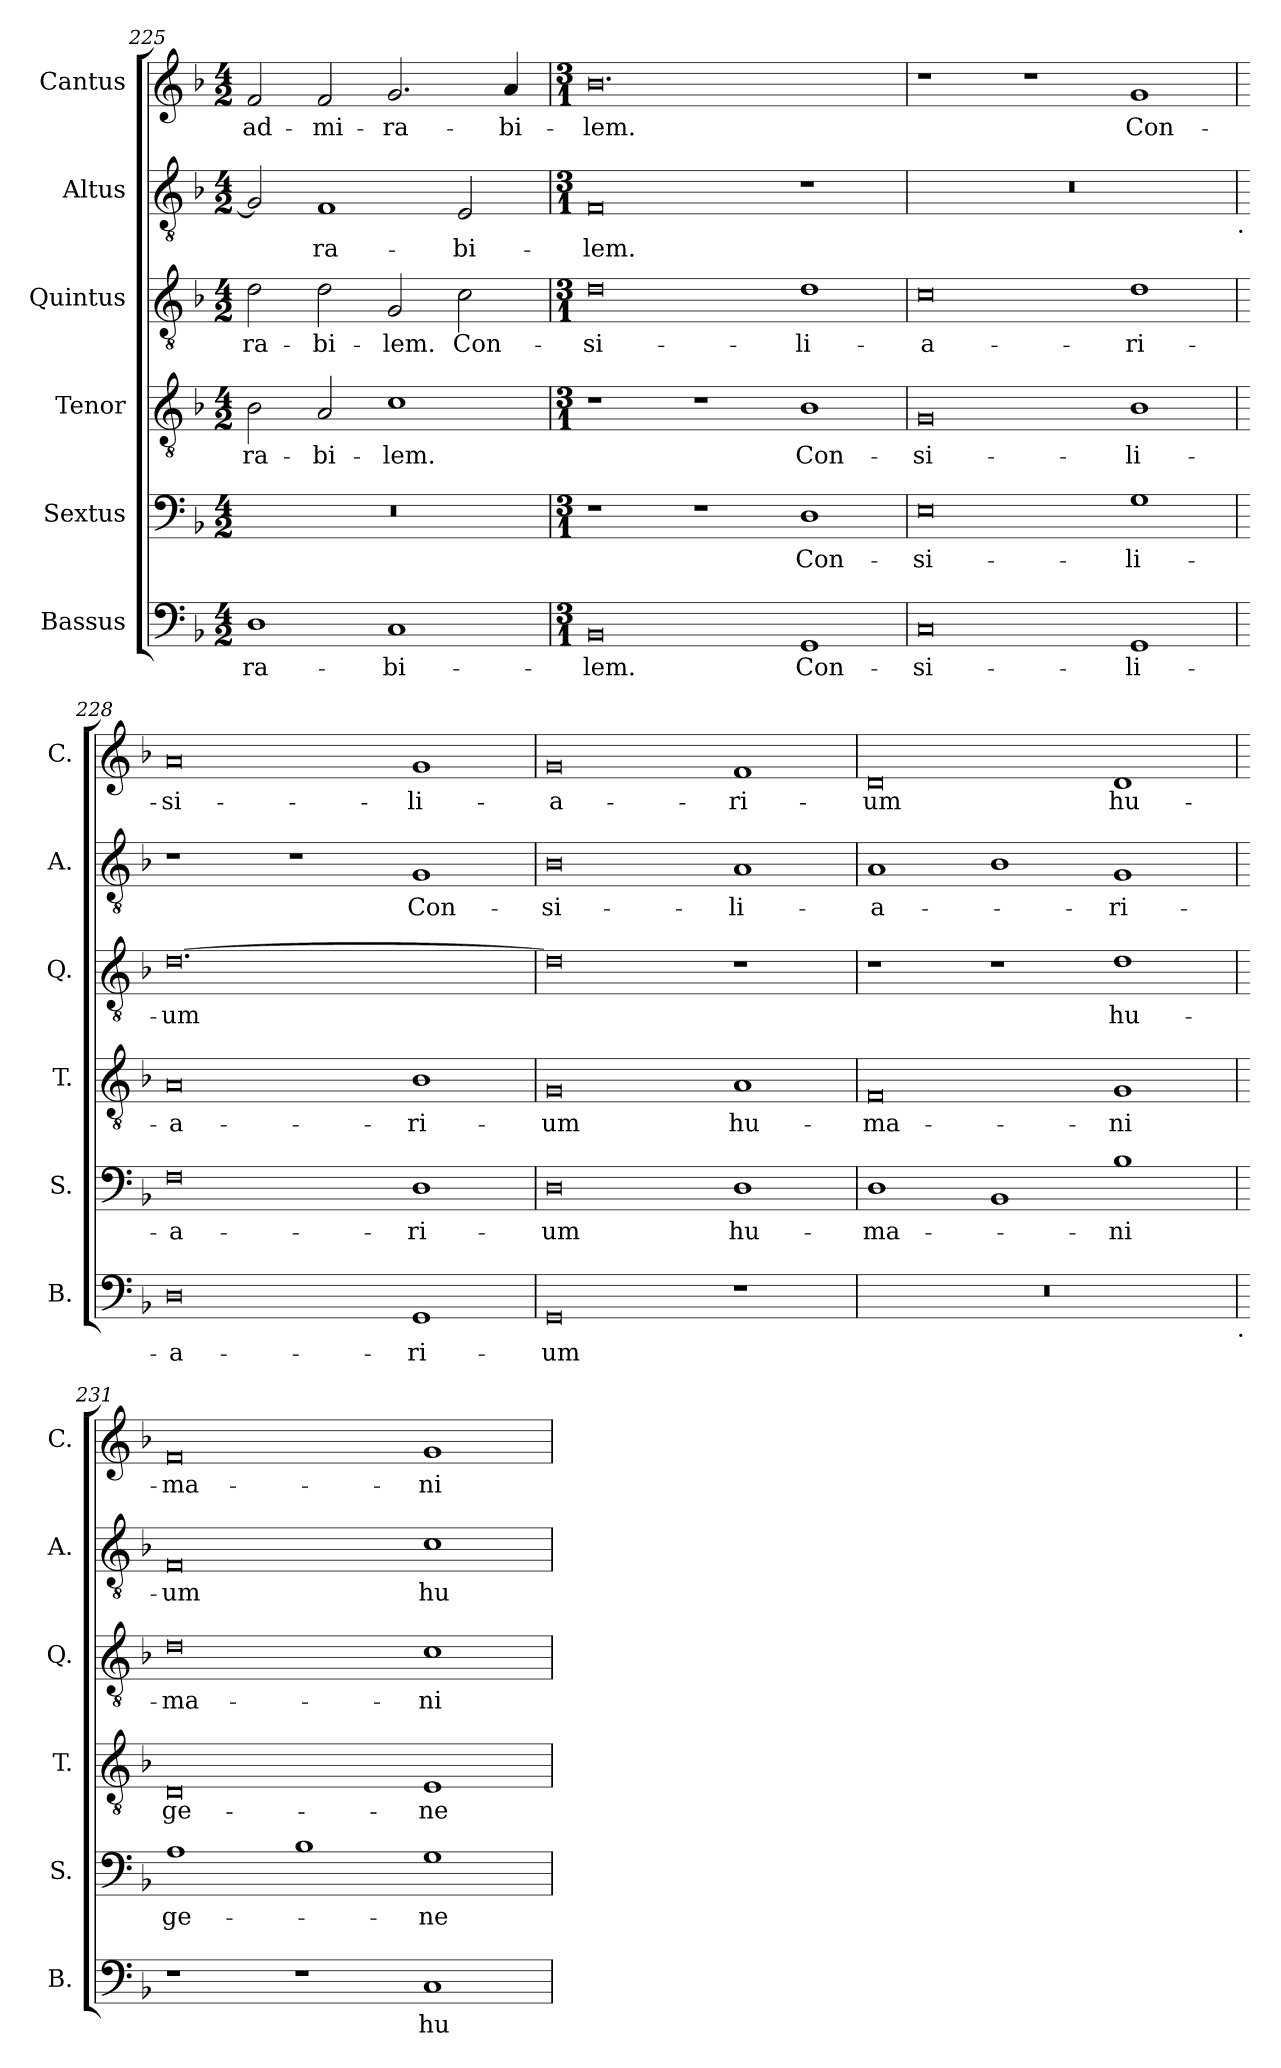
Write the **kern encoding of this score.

**kern	**text	**kern	**text	**kern	**text	**kern	**text	**kern	**text	**kern	**text
*part6	*part6	*part5	*part5	*part4	*part4	*part3	*part3	*part2	*part2	*part1	*part1
*staff6	*staff6	*staff5	*staff5	*staff4	*staff4	*staff3	*staff3	*staff2	*staff2	*staff1	*staff1
*I"Bassus	*	*I"Sextus	*	*I"Tenor	*	*I"Quintus	*	*I"Altus	*	*I"Cantus	*
*I'B.	*	*I'S.	*	*I'T.	*	*I'Q.	*	*I'A.	*	*I'C.	*
!!LO:PB:g=z
*clefF4	*	*clefF4	*	*clefGv2	*	*clefGv2	*	*clefGv2	*	*clefG2	*
*k[b-]	*	*k[b-]	*	*k[b-]	*	*k[b-]	*	*k[b-]	*	*k[b-]	*
*F:	*	*F:	*	*F:	*	*F:	*	*F:	*	*F:	*
*M4/2	*	*M4/2	*	*M4/2	*	*M4/2	*	*M4/2	*	*M4/2	*
=225	=225	=225	=225	=225	=225	=225	=225	=225	=225	=225	=225
1D	-ra-	0r	.	2B-\	-ra-	2d\	-ra-	2G/]	.	2f/	ad-
.	.	.	.	2A/	-bi-	2d\	-bi-	1F	-ra-	2f/	-mi-
1C	-bi-	.	.	1c	-lem.	2G/	-lem.	.	.	2.g/	-ra-
.	.	.	.	.	.	2c\	Con-	2E/	-bi-	.	.
.	.	.	.	.	.	.	.	.	.	4a/	-bi-
=226	=226	=226	=226	=226	=226	=226	=226	=226	=226	=226	=226
*M3/1	*	*M3/1	*	*M3/1	*	*M3/1	*	*M3/1	*	*M3/1	*
0BB-	-lem.	1r	.	1r	.	0d	-si-	0F	lem.	0.b-	-lem.
.	.	1r	.	1r	.	.	.	.	.	.	.
1GG	Con-	1D	Con-	1B-	Con-	1d	-li-	1r	.	.	.
=227	=227	=227	=227	=227	=227	=227	=227	=227	=227	=227	=227
0C	-si-	0E	-si-	0G	-si-	0c	-a-	0.r	.	1r	.
.	.	.	.	.	.	.	.	.	.	1r	.
1GG	-li-	1G	-li-	1B-	-li-	1d	-ri-	.	.	1g	Con-
!	!	!	!	!	!	!	!	!LO:TX:b:t=.	!	!	!
=228	=228	=228	=228	=228	=228	=228	=228	=228	=228	=228	=228
0D	-a-	0F	-a-	0A	-a-	[0.d	-um	1r	.	0a	-si-
.	.	.	.	.	.	.	.	1r	.	.	.
1GG	-ri-	1D	-ri-	1B-	-ri-	.	.	1G	Con-	1g	-li-
=229	=229	=229	=229	=229	=229	=229	=229	=229	=229	=229	=229
0GG	-um	0D	-um	0G	-um	0d]	.	0B-	-si-	0g	-a-
1r	.	1D	hu-	1A	hu-	1r	.	1A	-li-	1f	-ri-
=230	=230	=230	=230	=230	=230	=230	=230	=230	=230	=230	=230
0.r	.	1D	-ma-	0F	-ma-	1r	.	1A	-a-	0d	-um
.	.	1BB-	.	.	.	1r	.	1B-	.	.	.
.	.	1B-	-ni	1G	-ni	1d	hu-	1G	-ri-	1d	hu-
!LO:TX:b:t=.	!	!	!	!	!	!	!	!	!	!	!
=231	=231	=231	=231	=231	=231	=231	=231	=231	=231	=231	=231
1r	.	1A	ge-	0D	ge-	0d	-ma-	0F	-um	0f	-ma-
1r	.	1B-	.	.	.	.	.	.	.	.	.
1C	hu-	1G	-ne-	1E	-ne-	1c	-ni	1c	hu-	1g	-ni
=	=	=	=	=	=	=	=	=	=	=	=
*-	*-	*-	*-	*-	*-	*-	*-	*-	*-	*-	*-
